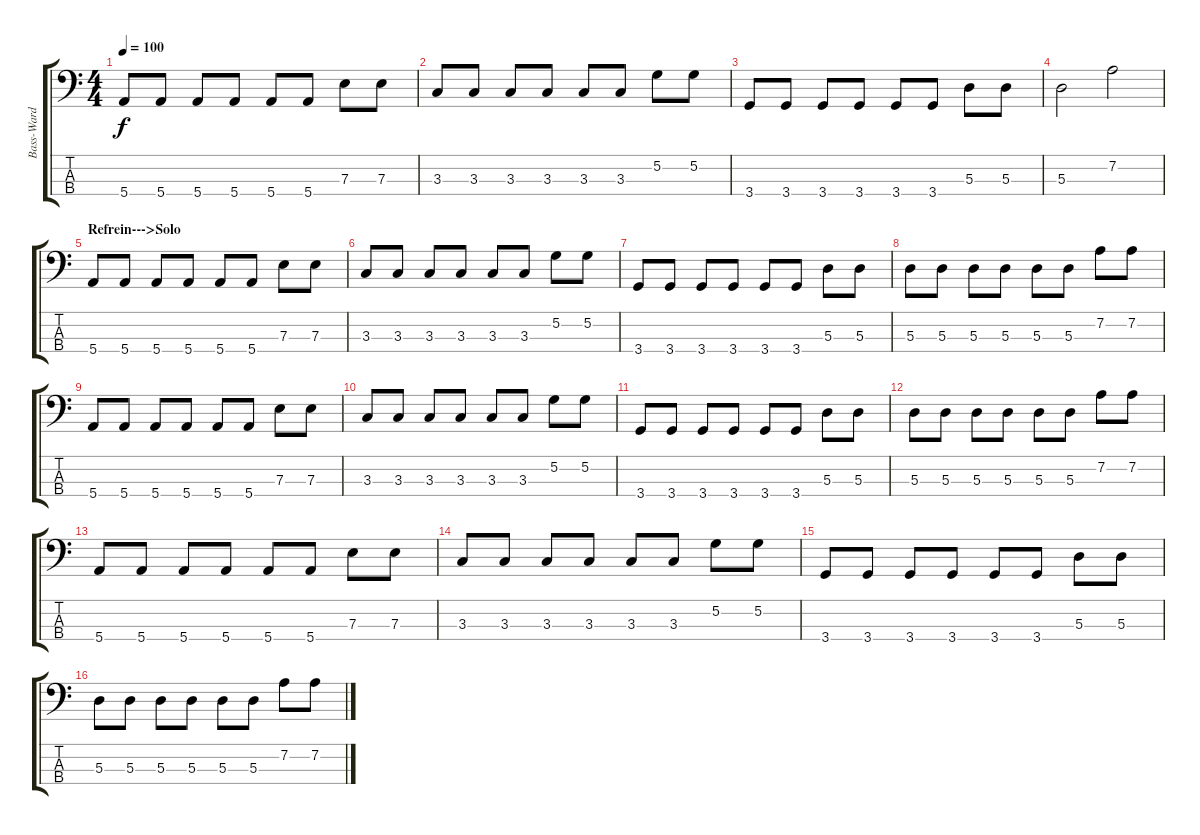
\track ("Bass-Ward" "Bass-Ward") {instrument electricbassfinger}
\staff {score tabs}
\tuning (G2 D2 A1 E1) {hide}
\ts (4 4)
\tempo 100
\clef f4
\ks c
5.4.8{dy f} 5.4.8 5.4.8 5.4.8 5.4.8 5.4.8 7.3.8 7.3.8 |
3.3.8 3.3.8 3.3.8 3.3.8 3.3.8 3.3.8 5.2.8 5.2.8 |
3.4.8 3.4.8 3.4.8 3.4.8 3.4.8 3.4.8 5.3.8 5.3.8 |
5.3.2 7.2.2 |
\section ("" "Refrein--->Solo")
5.4.8 5.4.8 5.4.8 5.4.8 5.4.8 5.4.8 7.3.8 7.3.8 |
3.3.8 3.3.8 3.3.8 3.3.8 3.3.8 3.3.8 5.2.8 5.2.8 |
3.4.8 3.4.8 3.4.8 3.4.8 3.4.8 3.4.8 5.3.8 5.3.8 |
5.3.8 5.3.8 5.3.8 5.3.8 5.3.8 5.3.8 7.2.8 7.2.8 |
5.4.8 5.4.8 5.4.8 5.4.8 5.4.8 5.4.8 7.3.8 7.3.8 |
3.3.8 3.3.8 3.3.8 3.3.8 3.3.8 3.3.8 5.2.8 5.2.8 |
3.4.8 3.4.8 3.4.8 3.4.8 3.4.8 3.4.8 5.3.8 5.3.8 |
5.3.8 5.3.8 5.3.8 5.3.8 5.3.8 5.3.8 7.2.8 7.2.8 |
5.4.8 5.4.8 5.4.8 5.4.8 5.4.8 5.4.8 7.3.8 7.3.8 |
3.3.8 3.3.8 3.3.8 3.3.8 3.3.8 3.3.8 5.2.8 5.2.8 |
3.4.8 3.4.8 3.4.8 3.4.8 3.4.8 3.4.8 5.3.8 5.3.8 |
5.3.8 5.3.8 5.3.8 5.3.8 5.3.8 5.3.8 7.2.8 7.2.8
